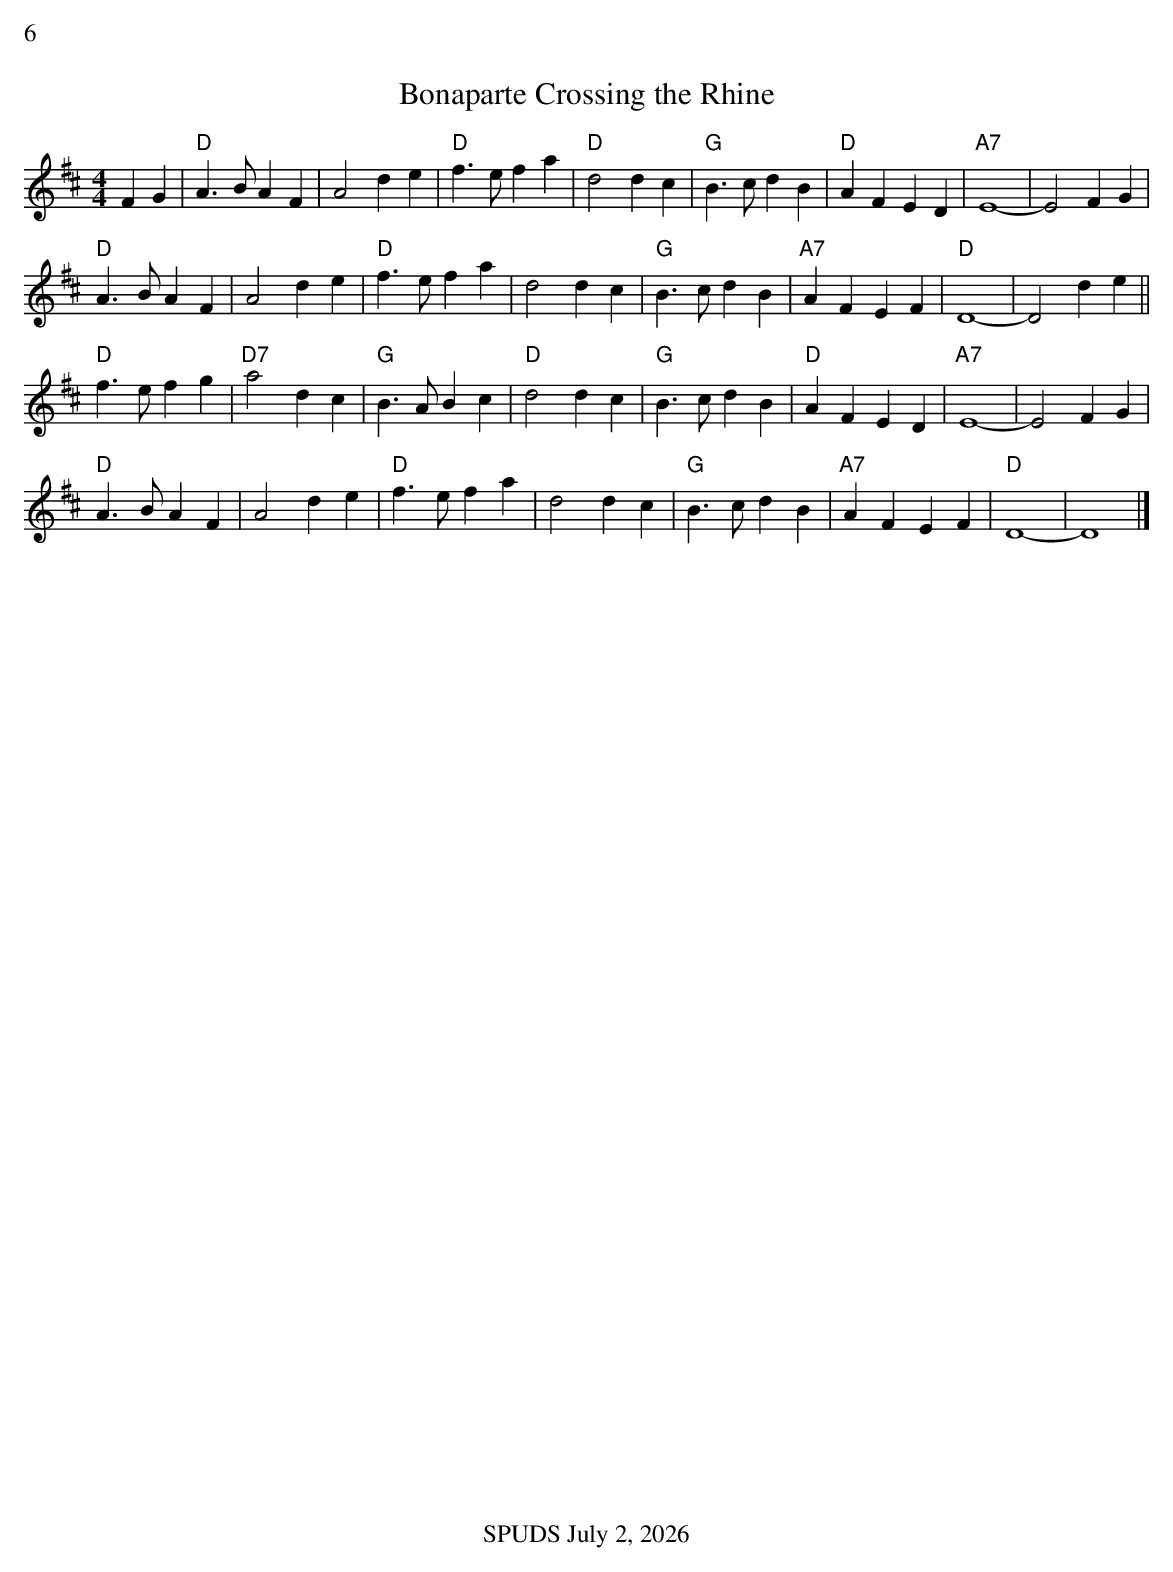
X:1
%%text 6
T:Bonaparte Crossing the Rhine
M:4/4
L:1/8
K:D
 F2 G2| "D"A3B A2 F2 | A4 d2 e2 | "D"f3e f2 a2 |"D" d4 d2 c2 |\
 "G"B3 c d2 B2|"D"A2 F2E2 D2 | "A7"E8- | E4 F2 G2 |
"D"A3B A2 F2 | A4 d2 e2 | "D"f3e f2 a2 | d4 d2 c2 |\
"G"B3 c d2 B2 | "A7"A2 F2 E2 F2 | "D"D8 -| D4  d2 e2 ||
"D"f3 e f2 g2|"D7"a4 d2c2|"G"B3A B2 c2 |"D"d4 d2 c2 |\
"G"B3 c d2 B2 | "D"A2 F2 E2 D2 | "A7"E8- | E4 F2 G2  |
"D"A3B A2 F2 | A4 d2 e2 | "D"f3e f2 a2 | d4 d2 c2 |\
"G"B3 c d2 B2 | "A7"A2 F2 E2 F2 | "D"D8- | D8 |]
